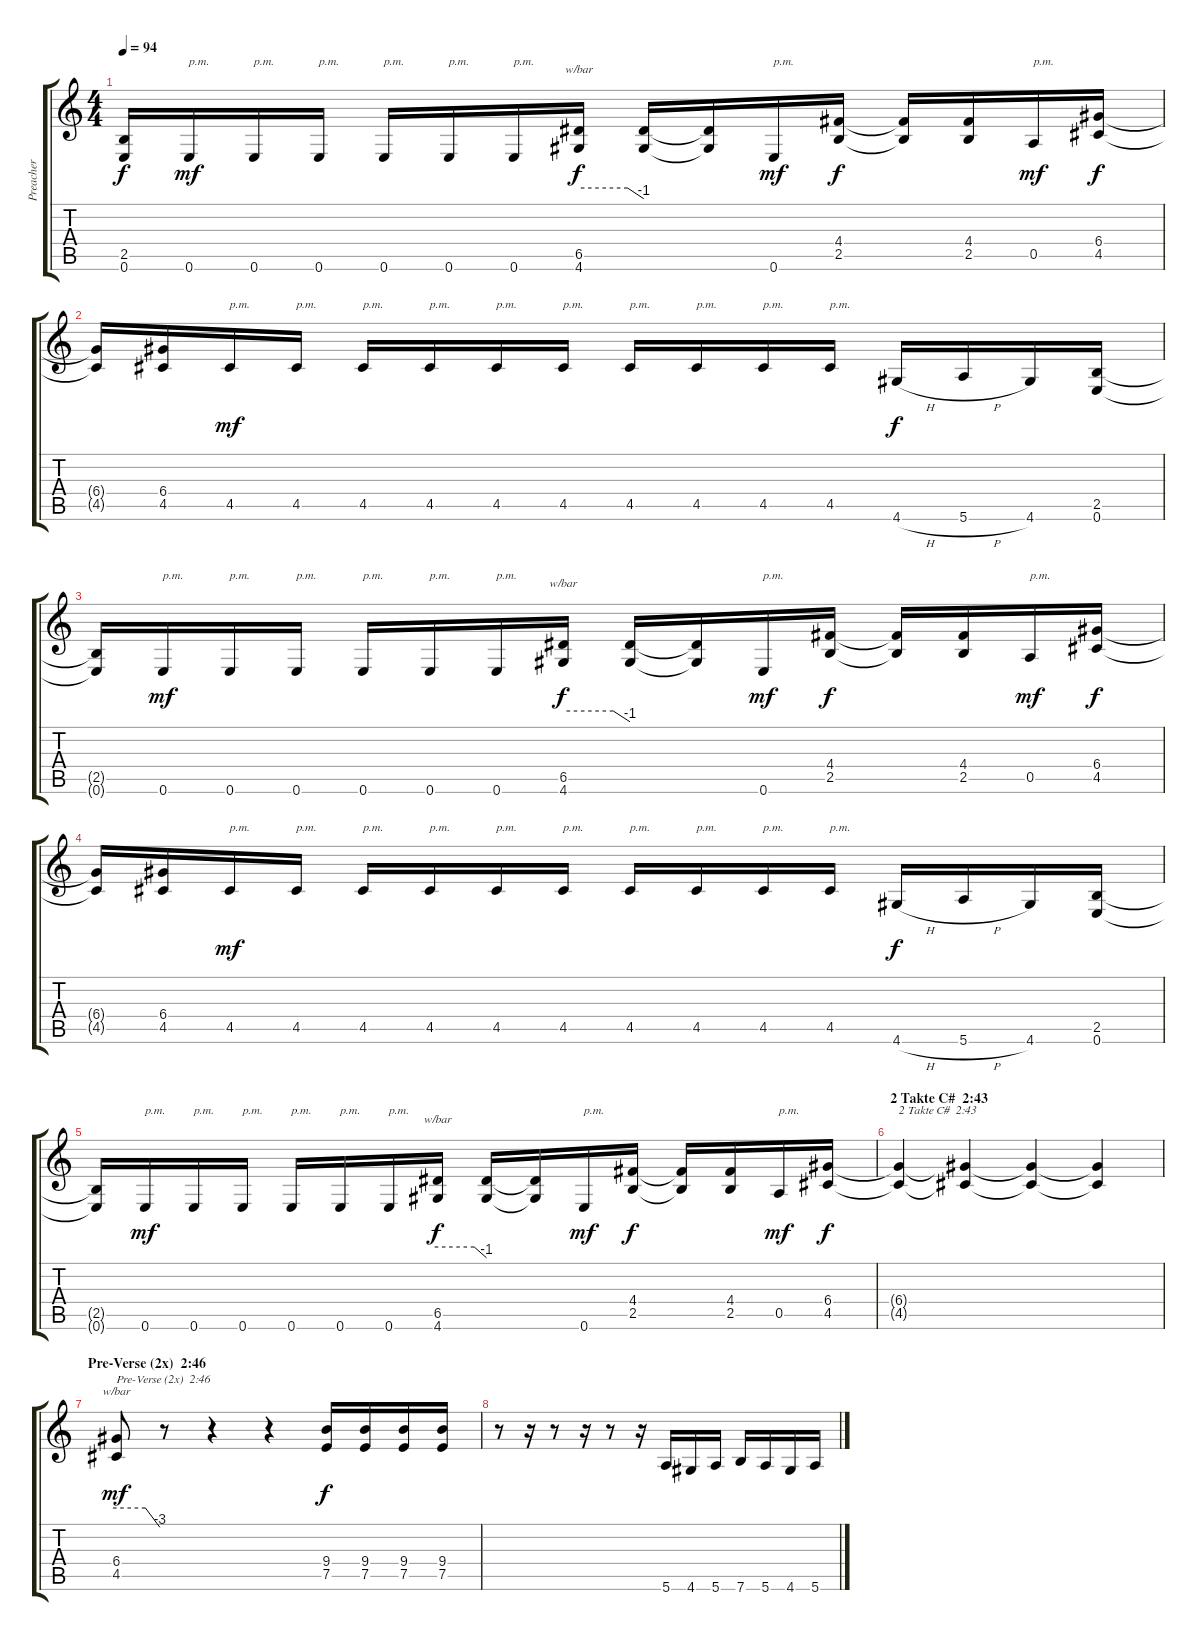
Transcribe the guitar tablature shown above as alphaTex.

\track ("Preacher" "Preacher") {instrument distortionguitar}
\staff {score tabs}
\tuning (E4 B3 G3 D3 A2 E2) {hide}
\ts (4 4)
\tempo 94
\clef g2
\ks c
(2.5{t} 0.6{t}).16{dy f} 0.6.16{txt "p.m." dy mf} 0.6.16{txt "p.m."} 0.6.16{txt "p.m."} 0.6.16{txt "p.m."} 0.6.16{txt "p.m."} 0.6.16{txt "p.m."} (6.5 4.6).16{tbe (custom default 0 0 45 0 60 -4) dy f} (6.5{t} 4.6{t}).16 (6.5{t} 4.6{t}).16 0.6.16{txt "p.m." dy mf} (4.4 2.5).16{dy f} (4.4{t} 2.5{t}).16 (4.4 2.5).16 0.5.16{txt "p.m." dy mf} (6.4 4.5).16{dy f} |
(6.4{t} 4.5{t}).16 (6.4 4.5).16 4.5.16{txt "p.m." dy mf} 4.5.16{txt "p.m."} 4.5.16{txt "p.m."} 4.5.16{txt "p.m."} 4.5.16{txt "p.m."} 4.5.16{txt "p.m."} 4.5.16{txt "p.m."} 4.5.16{txt "p.m."} 4.5.16{txt "p.m."} 4.5.16{txt "p.m."} 4.6{h}.16{dy f} 5.6{h}.16 4.6.16 (2.5 0.6).16 |
(2.5{t} 0.6{t}).16 0.6.16{txt "p.m." dy mf} 0.6.16{txt "p.m."} 0.6.16{txt "p.m."} 0.6.16{txt "p.m."} 0.6.16{txt "p.m."} 0.6.16{txt "p.m."} (6.5 4.6).16{tbe (custom default 0 0 45 0 60 -4) dy f} (6.5{t} 4.6{t}).16 (6.5{t} 4.6{t}).16 0.6.16{txt "p.m." dy mf} (4.4 2.5).16{dy f} (4.4{t} 2.5{t}).16 (4.4 2.5).16 0.5.16{txt "p.m." dy mf} (6.4 4.5).16{dy f} |
(6.4{t} 4.5{t}).16 (6.4 4.5).16 4.5.16{txt "p.m." dy mf} 4.5.16{txt "p.m."} 4.5.16{txt "p.m."} 4.5.16{txt "p.m."} 4.5.16{txt "p.m."} 4.5.16{txt "p.m."} 4.5.16{txt "p.m."} 4.5.16{txt "p.m."} 4.5.16{txt "p.m."} 4.5.16{txt "p.m."} 4.6{h}.16{dy f} 5.6{h}.16 4.6.16 (2.5 0.6).16 |
(2.5{t} 0.6{t}).16 0.6.16{txt "p.m." dy mf} 0.6.16{txt "p.m."} 0.6.16{txt "p.m."} 0.6.16{txt "p.m."} 0.6.16{txt "p.m."} 0.6.16{txt "p.m."} (6.5 4.6).16{tbe (custom default 0 0 45 0 60 -4) dy f} (6.5{t} 4.6{t}).16 (6.5{t} 4.6{t}).16 0.6.16{txt "p.m." dy mf} (4.4 2.5).16{dy f} (4.4{t} 2.5{t}).16 (4.4 2.5).16 0.5.16{txt "p.m." dy mf} (6.4 4.5).16{dy f} |
\section ("" "2 Takte C#  2:43")
(6.4{t} 4.5{t}).4{txt "2 Takte C#  2:43"} (6.4{t} 4.5{t}).4 (6.4{t} 4.5{t}).4 (6.4{t} 4.5{t}).4 |
\section ("" "Pre-Verse (2x)  2:46")
(6.4 4.5).8{tbe (custom default 0 0 40 0 60 -12) txt "Pre-Verse (2x)  2:46" dy mf} r.8 r.4 r.4 (9.4 7.5).16{dy f} (9.4 7.5).16 (9.4 7.5).16 (9.4 7.5).16 |
r.8 r.16 r.8 r.16 r.8 r.16 5.6.16 4.6.16 5.6.16 7.6.16 5.6.16 4.6.16 5.6.16
